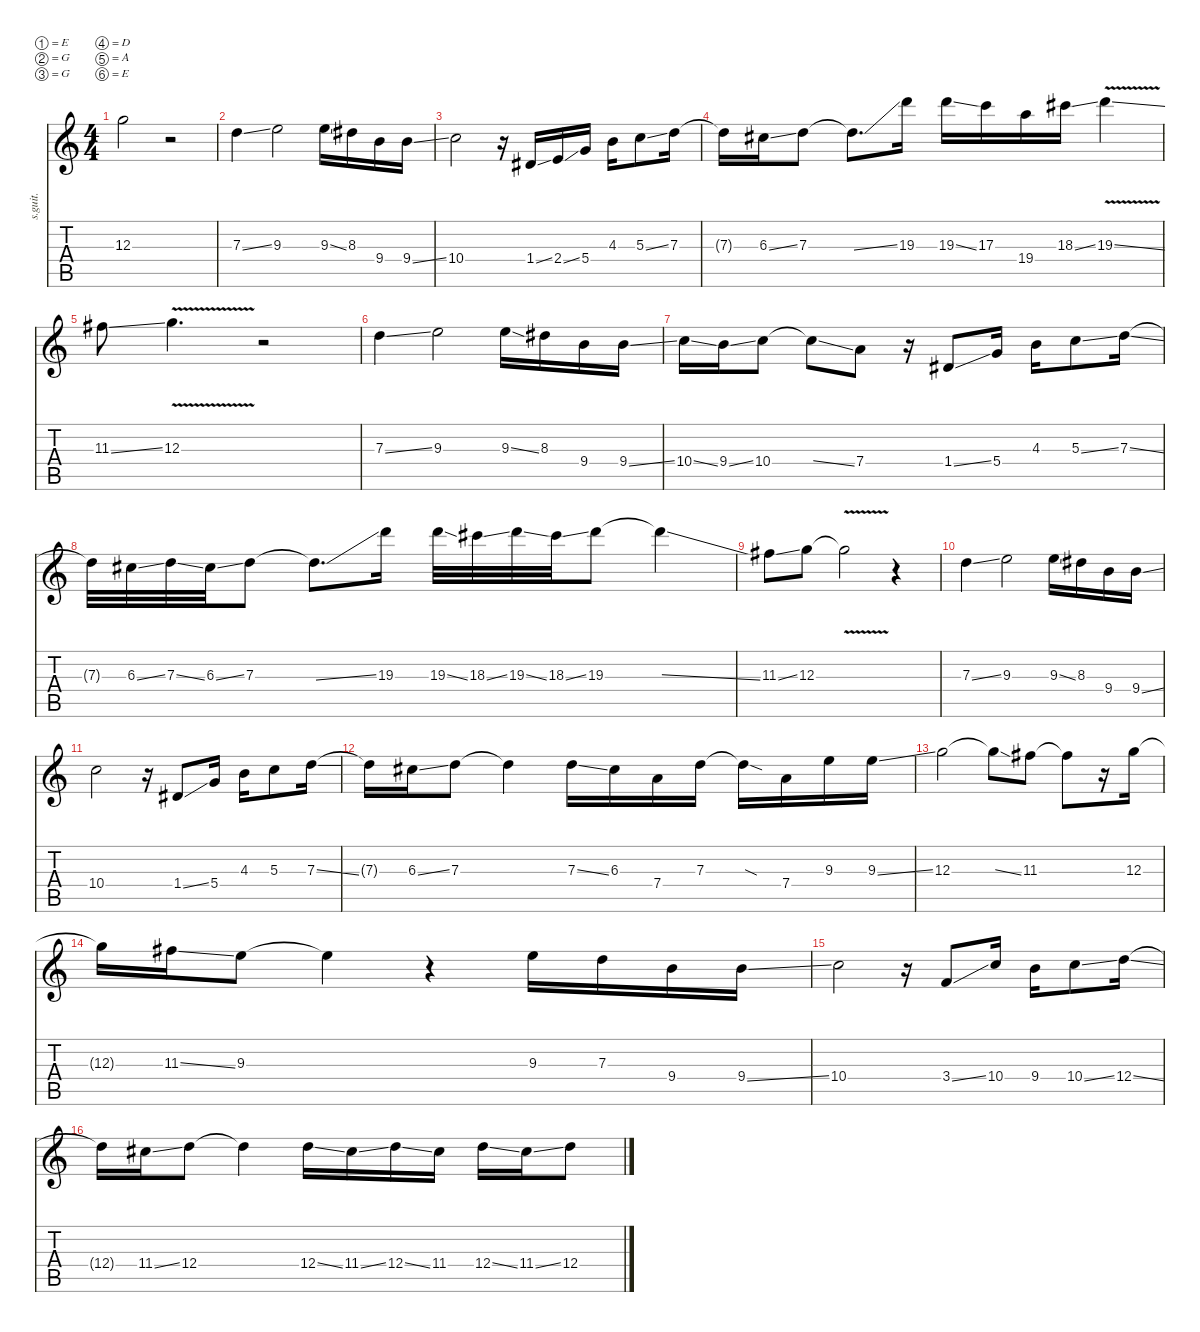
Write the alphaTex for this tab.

\defaultSystemsLayout 4
\hideDynamics
\bracketExtendMode nobrackets
\track ("Gary Rossington (Slide/Rhythm Guitar)" "s.guit.") {instrument overdrivenguitar}
\staff {score tabs}
\tuning (E4 G3 G3 D3 A2 E2)
\ts (4 4)
\tempo (60 hide)
\clef g2
\ks c
12.3.2{lyrics (0 "") lyrics (1 "") lyrics (2 "") lyrics (3 "") lyrics (4 "") dy f} r.2 |
7.3{ss}.4{lyrics (0 "") lyrics (1 "") lyrics (2 "") lyrics (3 "") lyrics (4 "")} 9.3.2{lyrics (0 "") lyrics (1 "") lyrics (2 "") lyrics (3 "") lyrics (4 "")} 9.3{ss}.16{lyrics (0 "") lyrics (1 "") lyrics (2 "") lyrics (3 "") lyrics (4 "")} 8.3{acc #}.16{lyrics (0 "") lyrics (1 "") lyrics (2 "") lyrics (3 "") lyrics (4 "")} 9.4.16{lyrics (0 "") lyrics (1 "") lyrics (2 "") lyrics (3 "") lyrics (4 "")} 9.4{ss}.16{lyrics (0 "") lyrics (1 "") lyrics (2 "") lyrics (3 "") lyrics (4 "")} |
10.4.2{lyrics (0 "") lyrics (1 "") lyrics (2 "") lyrics (3 "") lyrics (4 "")} r.16 1.4{ss acc #}.16{lyrics (0 "") lyrics (1 "") lyrics (2 "") lyrics (3 "") lyrics (4 "")} 2.4{ss}.16{lyrics (0 "") lyrics (1 "") lyrics (2 "") lyrics (3 "") lyrics (4 "")} 5.4.16{lyrics (0 "") lyrics (1 "") lyrics (2 "") lyrics (3 "") lyrics (4 "")} 4.3.16{lyrics (0 "") lyrics (1 "") lyrics (2 "") lyrics (3 "") lyrics (4 "")} 5.3{ss}.8{lyrics (0 "") lyrics (1 "") lyrics (2 "") lyrics (3 "") lyrics (4 "")} 7.3.16{lyrics (0 "") lyrics (1 "") lyrics (2 "") lyrics (3 "") lyrics (4 "")} |
7.3{t}.16{lyrics (0 "") lyrics (1 "") lyrics (2 "") lyrics (3 "") lyrics (4 "")} 6.3{ss acc #}.16{lyrics (0 "") lyrics (1 "") lyrics (2 "") lyrics (3 "") lyrics (4 "")} 7.3.8{lyrics (0 "") lyrics (1 "") lyrics (2 "") lyrics (3 "") lyrics (4 "")} 7.3{ss t}.8{d lyrics (0 "") lyrics (1 "") lyrics (2 "") lyrics (3 "") lyrics (4 "")} 19.3.16{lyrics (0 "") lyrics (1 "") lyrics (2 "") lyrics (3 "") lyrics (4 "")} 19.3{ss}.16{lyrics (0 "") lyrics (1 "") lyrics (2 "") lyrics (3 "") lyrics (4 "")} 17.3.16{lyrics (0 "") lyrics (1 "") lyrics (2 "") lyrics (3 "") lyrics (4 "")} 19.4.16{lyrics (0 "") lyrics (1 "") lyrics (2 "") lyrics (3 "") lyrics (4 "")} 18.3{ss acc #}.16{lyrics (0 "") lyrics (1 "") lyrics (2 "") lyrics (3 "") lyrics (4 "")} 19.3{v ss}.4{lyrics (0 "") lyrics (1 "") lyrics (2 "") lyrics (3 "") lyrics (4 "")} |
11.3{ss acc #}.8{lyrics (0 "") lyrics (1 "") lyrics (2 "") lyrics (3 "") lyrics (4 "")} 12.3{v}.4{d lyrics (0 "") lyrics (1 "") lyrics (2 "") lyrics (3 "") lyrics (4 "")} r.2 |
7.3{ss}.4{lyrics (0 "") lyrics (1 "") lyrics (2 "") lyrics (3 "") lyrics (4 "")} 9.3.2{lyrics (0 "") lyrics (1 "") lyrics (2 "") lyrics (3 "") lyrics (4 "")} 9.3{ss}.16{lyrics (0 "") lyrics (1 "") lyrics (2 "") lyrics (3 "") lyrics (4 "")} 8.3{acc #}.16{lyrics (0 "") lyrics (1 "") lyrics (2 "") lyrics (3 "") lyrics (4 "")} 9.4.16{lyrics (0 "") lyrics (1 "") lyrics (2 "") lyrics (3 "") lyrics (4 "")} 9.4{ss}.16{lyrics (0 "") lyrics (1 "") lyrics (2 "") lyrics (3 "") lyrics (4 "")} |
10.4{ss}.16{lyrics (0 "") lyrics (1 "") lyrics (2 "") lyrics (3 "") lyrics (4 "")} 9.4{ss}.16{lyrics (0 "") lyrics (1 "") lyrics (2 "") lyrics (3 "") lyrics (4 "")} 10.4.8{lyrics (0 "") lyrics (1 "") lyrics (2 "") lyrics (3 "") lyrics (4 "")} 10.4{ss t}.8{lyrics (0 "") lyrics (1 "") lyrics (2 "") lyrics (3 "") lyrics (4 "")} 7.4.8{lyrics (0 "") lyrics (1 "") lyrics (2 "") lyrics (3 "") lyrics (4 "")} r.16 1.4{ss acc #}.8{lyrics (0 "") lyrics (1 "") lyrics (2 "") lyrics (3 "") lyrics (4 "")} 5.4.16{lyrics (0 "") lyrics (1 "") lyrics (2 "") lyrics (3 "") lyrics (4 "")} 4.3.16{lyrics (0 "") lyrics (1 "") lyrics (2 "") lyrics (3 "") lyrics (4 "")} 5.3{ss}.8{lyrics (0 "") lyrics (1 "") lyrics (2 "") lyrics (3 "") lyrics (4 "")} 7.3{ss}.16{lyrics (0 "") lyrics (1 "") lyrics (2 "") lyrics (3 "") lyrics (4 "")} |
7.3{t}.32{lyrics (0 "") lyrics (1 "") lyrics (2 "") lyrics (3 "") lyrics (4 "")} 6.3{ss acc #}.32{lyrics (0 "") lyrics (1 "") lyrics (2 "") lyrics (3 "") lyrics (4 "")} 7.3{ss}.32{lyrics (0 "") lyrics (1 "") lyrics (2 "") lyrics (3 "") lyrics (4 "")} 6.3{ss acc #}.32{lyrics (0 "") lyrics (1 "") lyrics (2 "") lyrics (3 "") lyrics (4 "")} 7.3.8{lyrics (0 "") lyrics (1 "") lyrics (2 "") lyrics (3 "") lyrics (4 "")} 7.3{ss t}.8{d lyrics (0 "") lyrics (1 "") lyrics (2 "") lyrics (3 "") lyrics (4 "")} 19.3.16{lyrics (0 "") lyrics (1 "") lyrics (2 "") lyrics (3 "") lyrics (4 "")} 19.3{ss}.32{lyrics (0 "") lyrics (1 "") lyrics (2 "") lyrics (3 "") lyrics (4 "")} 18.3{ss acc #}.32{lyrics (0 "") lyrics (1 "") lyrics (2 "") lyrics (3 "") lyrics (4 "")} 19.3{ss}.32{lyrics (0 "") lyrics (1 "") lyrics (2 "") lyrics (3 "") lyrics (4 "")} 18.3{ss acc #}.32{lyrics (0 "") lyrics (1 "") lyrics (2 "") lyrics (3 "") lyrics (4 "")} 19.3.8{lyrics (0 "") lyrics (1 "") lyrics (2 "") lyrics (3 "") lyrics (4 "")} 19.3{ss t}.4{lyrics (0 "") lyrics (1 "") lyrics (2 "") lyrics (3 "") lyrics (4 "")} |
11.3{ss acc #}.8{lyrics (0 "") lyrics (1 "") lyrics (2 "") lyrics (3 "") lyrics (4 "")} 12.3.8{lyrics (0 "") lyrics (1 "") lyrics (2 "") lyrics (3 "") lyrics (4 "")} 12.3{v t}.2{lyrics (0 "") lyrics (1 "") lyrics (2 "") lyrics (3 "") lyrics (4 "")} r.4 |
7.3{ss}.4{lyrics (0 "") lyrics (1 "") lyrics (2 "") lyrics (3 "") lyrics (4 "")} 9.3.2{lyrics (0 "") lyrics (1 "") lyrics (2 "") lyrics (3 "") lyrics (4 "")} 9.3{ss}.16{lyrics (0 "") lyrics (1 "") lyrics (2 "") lyrics (3 "") lyrics (4 "")} 8.3{acc #}.16{lyrics (0 "") lyrics (1 "") lyrics (2 "") lyrics (3 "") lyrics (4 "")} 9.4.16{lyrics (0 "") lyrics (1 "") lyrics (2 "") lyrics (3 "") lyrics (4 "")} 9.4{ss}.16{lyrics (0 "") lyrics (1 "") lyrics (2 "") lyrics (3 "") lyrics (4 "")} |
10.4.2{lyrics (0 "") lyrics (1 "") lyrics (2 "") lyrics (3 "") lyrics (4 "")} r.16 1.4{ss acc #}.8{lyrics (0 "") lyrics (1 "") lyrics (2 "") lyrics (3 "") lyrics (4 "")} 5.4.16{lyrics (0 "") lyrics (1 "") lyrics (2 "") lyrics (3 "") lyrics (4 "")} 4.3.16{lyrics (0 "") lyrics (1 "") lyrics (2 "") lyrics (3 "") lyrics (4 "")} 5.3.8{lyrics (0 "") lyrics (1 "") lyrics (2 "") lyrics (3 "") lyrics (4 "")} 7.3{ss}.16{lyrics (0 "") lyrics (1 "") lyrics (2 "") lyrics (3 "") lyrics (4 "")} |
7.3{t}.16{lyrics (0 "") lyrics (1 "") lyrics (2 "") lyrics (3 "") lyrics (4 "")} 6.3{ss acc #}.16{lyrics (0 "") lyrics (1 "") lyrics (2 "") lyrics (3 "") lyrics (4 "")} 7.3.8{lyrics (0 "") lyrics (1 "") lyrics (2 "") lyrics (3 "") lyrics (4 "")} 7.3{t}.4{lyrics (0 "") lyrics (1 "") lyrics (2 "") lyrics (3 "") lyrics (4 "")} 7.3{ss}.16{lyrics (0 "") lyrics (1 "") lyrics (2 "") lyrics (3 "") lyrics (4 "")} 6.3{acc #}.16{lyrics (0 "") lyrics (1 "") lyrics (2 "") lyrics (3 "") lyrics (4 "")} 7.4.16{lyrics (0 "") lyrics (1 "") lyrics (2 "") lyrics (3 "") lyrics (4 "")} 7.3.16{lyrics (0 "") lyrics (1 "") lyrics (2 "") lyrics (3 "") lyrics (4 "")} 7.3{sod t}.16{lyrics (0 "") lyrics (1 "") lyrics (2 "") lyrics (3 "") lyrics (4 "")} 7.4.16{lyrics (0 "") lyrics (1 "") lyrics (2 "") lyrics (3 "") lyrics (4 "")} 9.3.16{lyrics (0 "") lyrics (1 "") lyrics (2 "") lyrics (3 "") lyrics (4 "")} 9.3{ss}.16{lyrics (0 "") lyrics (1 "") lyrics (2 "") lyrics (3 "") lyrics (4 "")} |
12.3.2{lyrics (0 "") lyrics (1 "") lyrics (2 "") lyrics (3 "") lyrics (4 "")} 12.3{ss t}.8{lyrics (0 "") lyrics (1 "") lyrics (2 "") lyrics (3 "") lyrics (4 "")} 11.3{acc #}.8{lyrics (0 "") lyrics (1 "") lyrics (2 "") lyrics (3 "") lyrics (4 "")} 11.3{t acc #}.8{lyrics (0 "") lyrics (1 "") lyrics (2 "") lyrics (3 "") lyrics (4 "")} r.16 12.3.16{lyrics (0 "") lyrics (1 "") lyrics (2 "") lyrics (3 "") lyrics (4 "")} |
12.3{t}.16{lyrics (0 "") lyrics (1 "") lyrics (2 "") lyrics (3 "") lyrics (4 "")} 11.3{ss acc #}.16{lyrics (0 "") lyrics (1 "") lyrics (2 "") lyrics (3 "") lyrics (4 "")} 9.3.8{lyrics (0 "") lyrics (1 "") lyrics (2 "") lyrics (3 "") lyrics (4 "")} 9.3{t}.4{lyrics (0 "") lyrics (1 "") lyrics (2 "") lyrics (3 "") lyrics (4 "")} r.4 9.3.16{lyrics (0 "") lyrics (1 "") lyrics (2 "") lyrics (3 "") lyrics (4 "")} 7.3.16{lyrics (0 "") lyrics (1 "") lyrics (2 "") lyrics (3 "") lyrics (4 "")} 9.4.16{lyrics (0 "") lyrics (1 "") lyrics (2 "") lyrics (3 "") lyrics (4 "")} 9.4{ss}.16{lyrics (0 "") lyrics (1 "") lyrics (2 "") lyrics (3 "") lyrics (4 "")} |
10.4.2{lyrics (0 "") lyrics (1 "") lyrics (2 "") lyrics (3 "") lyrics (4 "")} r.16 3.4{ss}.8{lyrics (0 "") lyrics (1 "") lyrics (2 "") lyrics (3 "") lyrics (4 "")} 10.4.16{lyrics (0 "") lyrics (1 "") lyrics (2 "") lyrics (3 "") lyrics (4 "")} 9.4.16{lyrics (0 "") lyrics (1 "") lyrics (2 "") lyrics (3 "") lyrics (4 "")} 10.4{ss}.8{lyrics (0 "") lyrics (1 "") lyrics (2 "") lyrics (3 "") lyrics (4 "")} 12.4{ss}.16{lyrics (0 "") lyrics (1 "") lyrics (2 "") lyrics (3 "") lyrics (4 "")} |
12.4{t}.16{lyrics (0 "") lyrics (1 "") lyrics (2 "") lyrics (3 "") lyrics (4 "")} 11.4{ss acc #}.16{lyrics (0 "") lyrics (1 "") lyrics (2 "") lyrics (3 "") lyrics (4 "")} 12.4.8{lyrics (0 "") lyrics (1 "") lyrics (2 "") lyrics (3 "") lyrics (4 "")} 12.4{t}.4{lyrics (0 "") lyrics (1 "") lyrics (2 "") lyrics (3 "") lyrics (4 "")} 12.4{ss}.16{lyrics (0 "") lyrics (1 "") lyrics (2 "") lyrics (3 "") lyrics (4 "")} 11.4{ss acc #}.16{lyrics (0 "") lyrics (1 "") lyrics (2 "") lyrics (3 "") lyrics (4 "")} 12.4{ss}.16{lyrics (0 "") lyrics (1 "") lyrics (2 "") lyrics (3 "") lyrics (4 "")} 11.4{acc #}.16{lyrics (0 "") lyrics (1 "") lyrics (2 "") lyrics (3 "") lyrics (4 "")} 12.4{ss}.16{lyrics (0 "") lyrics (1 "") lyrics (2 "") lyrics (3 "") lyrics (4 "")} 11.4{ss acc #}.16{lyrics (0 "") lyrics (1 "") lyrics (2 "") lyrics (3 "") lyrics (4 "")} 12.4.8{lyrics (0 "") lyrics (1 "") lyrics (2 "") lyrics (3 "") lyrics (4 "")}
